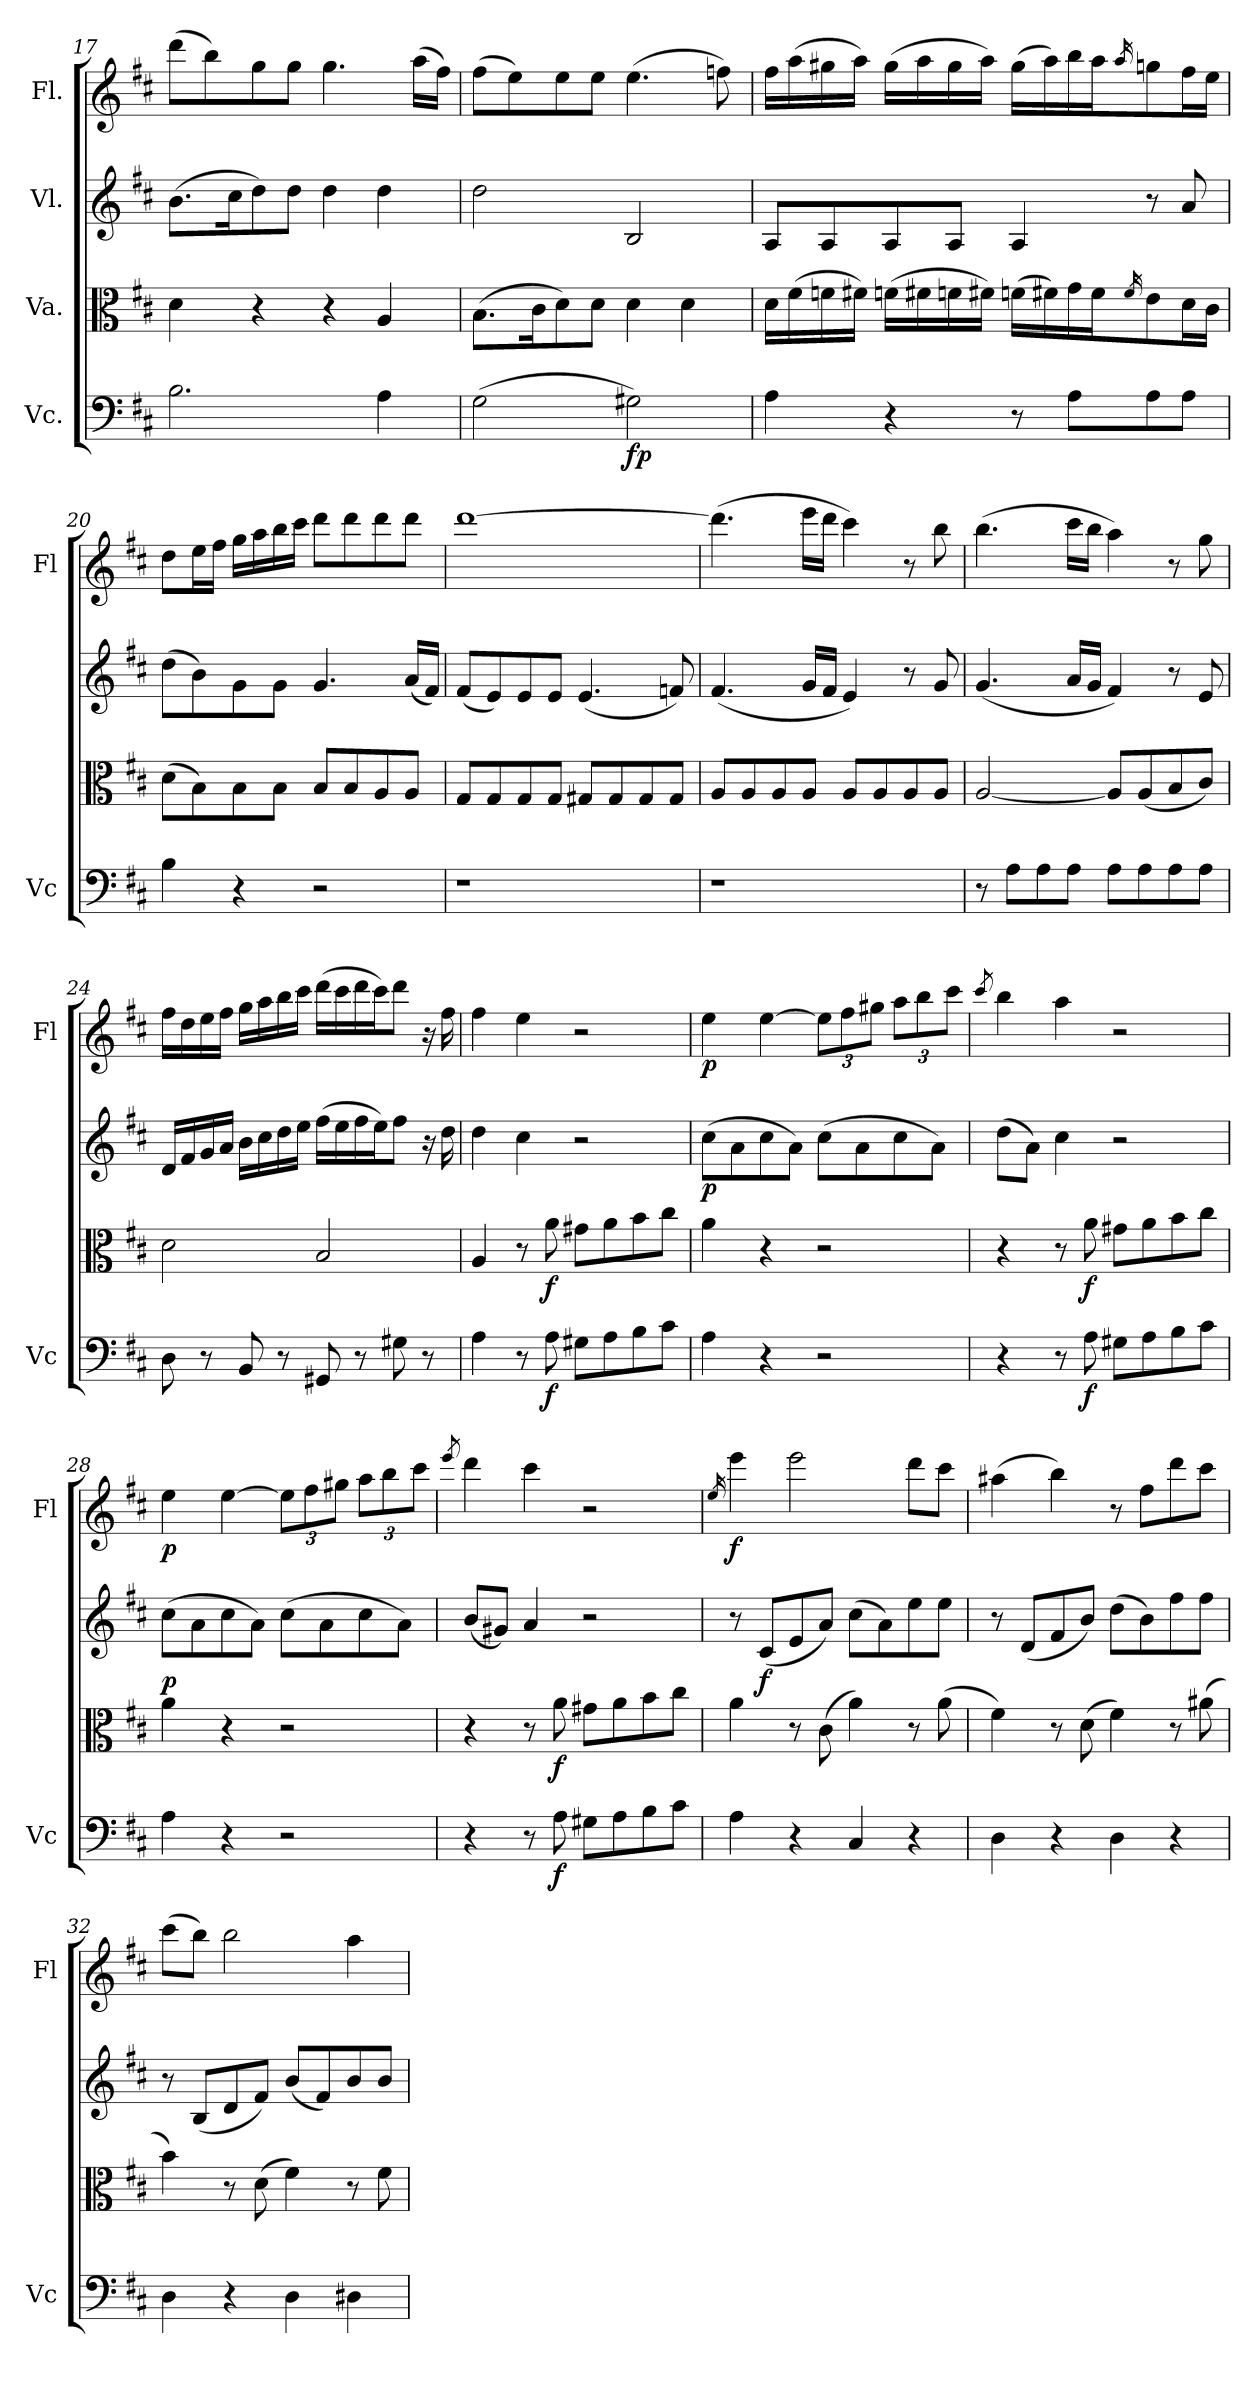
**kern	**dynam	**kern	**dynam	**kern	**dynam	**kern	**dynam
*part4	*part4	*part3	*part3	*part2	*part2	*part1	*part1
*staff4	*staff4	*staff3	*staff3	*staff2	*staff2	*staff1	*staff1
*I"Vc.	*	*I"Va.	*	*I"Vl.	*	*I"Fl.	*
*I'Vc	*	*	*	*	*	*I'Fl	*
*clefF4	*	*clefC3	*	*clefG2	*	*clefG2	*
*k[f#c#]	*	*k[f#c#]	*	*k[f#c#]	*	*k[f#c#]	*
=17	=17	=17	=17	=17	=17	=17	=17
2.B\	.	4d\	.	(>8.b\L	.	(>8ddd\L	.
.	.	.	.	.	.	8bb\)	.
.	.	.	.	16cc#\K	.	.	.
.	.	4r	.	8dd\)	.	8gg\	.
.	.	.	.	8dd\J	.	8gg\J	.
.	.	4r	.	4dd\	.	4.gg\	.
4A\	.	4A/	.	4dd\	.	.	.
.	.	.	.	.	.	(>16aa\LL	.
.	.	.	.	.	.	16ff#\JJ)	.
=18	=18	=18	=18	=18	=18	=18	=18
(>2G\	.	(>8.B\L	.	2dd\	.	(>8ff#\L	.
.	.	.	.	.	.	8ee\)	.
.	.	16c#\K	.	.	.	.	.
.	.	8d\)	.	.	.	8ee\	.
.	.	8d\J	.	.	.	8ee\J	.
!	!LO:DY:b	!	!	!	!	!	!
!	!LO:DY:n=1:b	!	!	!	!	!	!
2G#X\)	f p	4d\	.	2B/	.	(>4.ee\	.
.	.	4d\	.	.	.	.	.
.	.	.	.	.	.	8ffn\)	.
=19	=19	=19	=19	=19	=19	=19	=19
4A\	.	16d\LL	.	8A/L	.	16ff#\LL	.
.	.	(>16f#\	.	.	.	(>16aa\	.
.	.	16fn\	.	8A/	.	16gg#X\	.
.	.	16f#X\JJ)	.	.	.	16aa\JJ)	.
4r	.	(>16fn\LL	.	8A/	.	(>16gg#\LL	.
.	.	16f#X\	.	.	.	16aa\	.
.	.	16fn\	.	8A/J	.	16gg#\	.
.	.	16f#X\JJ)	.	.	.	16aa\JJ)	.
8r	.	(>16fn\LL	.	4A/	.	(>16gg#\LL	.
.	.	16f#X\)	.	.	.	16aa\)	.
8A\L	.	16g\	.	.	.	16bb\	.
.	.	16f#\J	.	.	.	16aa\J	.
.	.	16qf#/	.	.	.	16qaa/	.
8A\	.	8e\	.	8r	.	8ggn\	.
8A\J	.	16d\L	.	8a/	.	16ff#\L	.
.	.	16c#\JJ	.	.	.	16ee\JJ	.
!!LO:LB:g=z
=20	=20	=20	=20	=20	=20	=20	=20
4B\	.	(>8d\L	.	(>8dd\L	.	8dd\L	.
.	.	8B\)	.	8b\)	.	16ee\L	.
.	.	.	.	.	.	16ff#\JJ	.
4r	.	8B\	.	8g\	.	16gg\LL	.
.	.	.	.	.	.	16aa\	.
.	.	8B\J	.	8g\J	.	16bb\	.
.	.	.	.	.	.	16ccc#\JJ	.
2r	.	8B/L	.	4.g/	.	8ddd\L	.
.	.	8B/	.	.	.	8ddd\	.
.	.	8A/	.	.	.	8ddd\	.
.	.	8A/J	.	(<16a/LL	.	8ddd\J	.
.	.	.	.	16f#/JJ)	.	.	.
=21	=21	=21	=21	=21	=21	=21	=21
1r	.	8G/L	.	(<8f#/L	.	[1ddd	.
.	.	8G/	.	8e/)	.	.	.
.	.	8G/	.	8e/	.	.	.
.	.	8G/J	.	8e/J	.	.	.
.	.	8G#X/L	.	(<4.e/	.	.	.
.	.	8G#/	.	.	.	.	.
.	.	8G#/	.	.	.	.	.
.	.	8G#/J	.	8fn/)	.	.	.
=22	=22	=22	=22	=22	=22	=22	=22
1r	.	8A/L	.	(<4.f#/	.	(>4.ddd\]	.
.	.	8A/	.	.	.	.	.
.	.	8A/	.	.	.	.	.
.	.	8A/J	.	16g/LL	.	16eee\LL	.
.	.	.	.	16f#/JJ	.	16ddd\JJ	.
.	.	8A/L	.	4e/)	.	4ccc#\)	.
.	.	8A/	.	.	.	.	.
.	.	8A/	.	8r	.	8r	.
.	.	8A/J	.	8g/	.	8bb\	.
=23	=23	=23	=23	=23	=23	=23	=23
8r	.	[2A/	.	(<4.g/	.	(>4.bb\	.
8A\L	.	.	.	.	.	.	.
8A\	.	.	.	.	.	.	.
8A\J	.	.	.	16a/LL	.	16ccc#\LL	.
.	.	.	.	16g/JJ	.	16bb\JJ	.
8A\L	.	8A/L]	.	4f#/)	.	4aa\)	.
8A\	.	(<8A/	.	.	.	.	.
8A\	.	8B/	.	8r	.	8r	.
8A\J	.	8c#/J)	.	8e/	.	8gg\	.
!!LO:LB:g=z
=24	=24	=24	=24	=24	=24	=24	=24
8D\	.	2d\	.	16d/LL	.	16ff#\LL	.
.	.	.	.	16f#/	.	16dd\	.
8r	.	.	.	16g/	.	16ee\	.
.	.	.	.	16a/JJ	.	16ff#\JJ	.
8BB/	.	.	.	16b\LL	.	16gg\LL	.
.	.	.	.	16cc#\	.	16aa\	.
8r	.	.	.	16dd\	.	16bb\	.
.	.	.	.	16ee\JJ	.	16ccc#\JJ	.
8GG#X/	.	2B/	.	(>16ff#\LL	.	(>16ddd\LL	.
.	.	.	.	16ee\	.	16ccc#\	.
8r	.	.	.	16ff#\	.	16ddd\	.
.	.	.	.	16ee\J)	.	16ccc#\J)	.
8G#X\	.	.	.	8ff#\J	.	8ddd\J	.
8r	.	.	.	16r	.	16r	.
.	.	.	.	16dd\	.	16ff#\	.
=25	=25	=25	=25	=25	=25	=25	=25
4A\	.	4A/	.	4dd\	.	4ff#\	.
8r	.	8r	.	4cc#\	.	4ee\	.
!	!LO:DY:b	!	!LO:DY:b	!	!	!	!
8A\	f	8a\	f	.	.	.	.
8G#X\L	.	8g#X\L	.	2r	.	2r	.
8A\	.	8a\	.	.	.	.	.
8B\	.	8b\	.	.	.	.	.
8c#\J	.	8cc#\J	.	.	.	.	.
=26	=26	=26	=26	=26	=26	=26	=26
!	!	!	!	!	!LO:DY:b	!	!LO:DY:b
4A\	.	4a\	.	(>8cc#\L	p	4ee\	p
.	.	.	.	8a\	.	.	.
4r	.	4r	.	8cc#\	.	[4ee\	.
.	.	.	.	8a\J)	.	.	.
*	*	*	*	*	*	*Xbrackettup	*
2r	.	2r	.	(>8cc#\L	.	12ee\L]	.
.	.	.	.	.	.	12ff#\	.
.	.	.	.	8a\	.	.	.
.	.	.	.	.	.	12gg#X\J	.
.	.	.	.	8cc#\	.	12aa\L	.
.	.	.	.	.	.	12bb\	.
.	.	.	.	8a\J)	.	.	.
.	.	.	.	.	.	12ccc#\J	.
=27	=27	=27	=27	=27	=27	=27	=27
.	.	.	.	.	.	8qccc#/	.
4r	.	4r	.	(>8dd\L	.	4bb\	.
.	.	.	.	8a\J)	.	.	.
8r	.	8r	.	4cc#\	.	4aa\	.
!	!LO:DY:b	!	!LO:DY:b	!	!	!	!
8A\	f	8a\	f	.	.	.	.
8G#X\L	.	8g#X\L	.	2r	.	2r	.
8A\	.	8a\	.	.	.	.	.
8B\	.	8b\	.	.	.	.	.
8c#\J	.	8cc#\J	.	.	.	.	.
!!LO:LB:g=z
=28	=28	=28	=28	=28	=28	=28	=28
!	!	!	!	!	!LO:DY:b	!	!LO:DY:b
4A\	.	4a\	.	(>8cc#\L	p	4ee\	p
.	.	.	.	8a\	.	.	.
4r	.	4r	.	8cc#\	.	[4ee\	.
.	.	.	.	8a\J)	.	.	.
2r	.	2r	.	(>8cc#\L	.	12ee\L]	.
.	.	.	.	.	.	12ff#\	.
.	.	.	.	8a\	.	.	.
.	.	.	.	.	.	12gg#X\J	.
.	.	.	.	8cc#\	.	12aa\L	.
.	.	.	.	.	.	12bb\	.
.	.	.	.	8a\J)	.	.	.
.	.	.	.	.	.	12ccc#\J	.
=29	=29	=29	=29	=29	=29	=29	=29
.	.	.	.	.	.	8qeee/	.
4r	.	4r	.	(<8b/L	.	4ddd\	.
.	.	.	.	8g#X/J)	.	.	.
8r	.	8r	.	4a/	.	4ccc#\	.
!	!LO:DY:b	!	!LO:DY:b	!	!	!	!
8A\	f	8a\	f	.	.	.	.
8G#X\L	.	8g#X\L	.	2r	.	2r	.
8A\	.	8a\	.	.	.	.	.
8B\	.	8b\	.	.	.	.	.
8c#\J	.	8cc#\J	.	.	.	.	.
=30	=30	=30	=30	=30	=30	=30	=30
.	.	.	.	.	.	16qee/	.
!	!	!	!	!	!	!	!LO:DY:b
4A\	.	4a\	.	8r	.	4eee\	f
!	!	!	!	!	!LO:DY:b	!	!
.	.	.	.	(<8c#/L	f	.	.
4r	.	8r	.	8e/	.	2eee\	.
.	.	(>8c#\	.	8a/J)	.	.	.
4C#/	.	4a\)	.	(>8cc#\L	.	.	.
.	.	.	.	8a\)	.	.	.
4r	.	8r	.	8ee\	.	8ddd\L	.
.	.	(>8a\	.	8ee\J	.	8ccc#\J	.
=31	=31	=31	=31	=31	=31	=31	=31
4D\	.	4f#\)	.	8r	.	(>4aa#X\	.
.	.	.	.	(<8d/L	.	.	.
4r	.	8r	.	8f#/	.	4bb\)	.
.	.	(>8d\	.	8b/J)	.	.	.
4D\	.	4f#\)	.	(>8dd\L	.	8r	.
.	.	.	.	8b\)	.	8ff#\L	.
4r	.	8r	.	8ff#\	.	8ddd\	.
.	.	(>8a#X\	.	8ff#\J	.	8ccc#\J	.
=32	=32	=32	=32	=32	=32	=32	=32
4D\	.	4b\)	.	8r	.	(>8ccc#\L	.
.	.	.	.	(<8B/L	.	8bb\J)	.
4r	.	8r	.	8d/	.	2bb\	.
.	.	(>8d\	.	8f#/J)	.	.	.
4D\	.	4f#\)	.	(<8b/L	.	.	.
.	.	.	.	8f#/)	.	.	.
4D#X\	.	8r	.	8b/	.	4aa\	.
.	.	8f#\	.	8b/J	.	.	.
=	=	=	=	=	=	=	=
*-	*-	*-	*-	*-	*-	*-	*-
